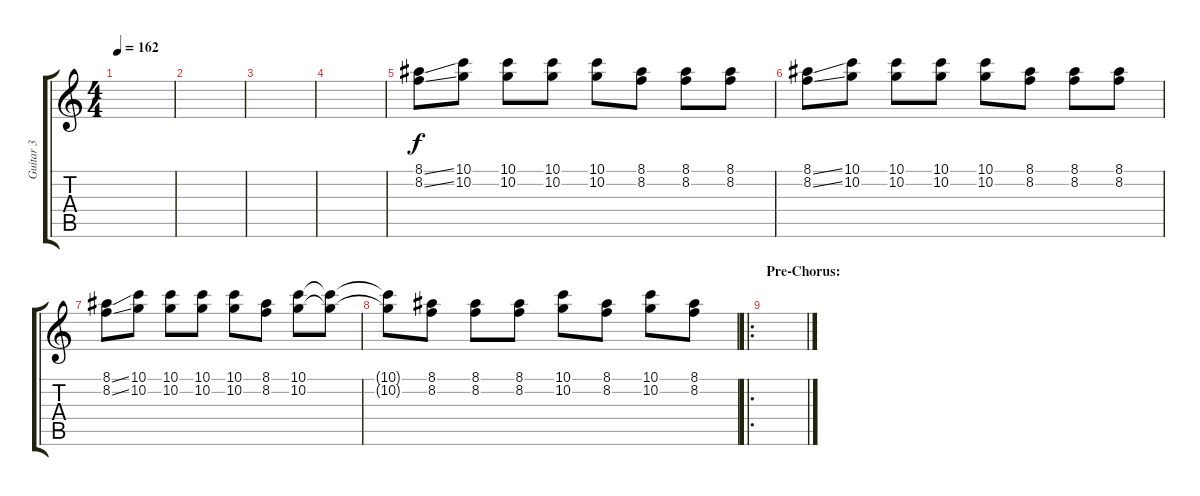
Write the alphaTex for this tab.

\track ("Guitar 3" "Guitar 3") {instrument distortionguitar}
\staff {score tabs}
\tuning (D4 A3 F3 C3 G2 C2) {hide}
\ts (4 4)
\tempo 162
\clef g2
\ks c
|
|
|
|
(8.1{ss} 8.2{ss}).8{volume 8} (10.1 10.2).8 (10.1 10.2).8 (10.1 10.2).8 (10.1 10.2).8 (8.1 8.2).8 (8.1 8.2).8 (8.1 8.2).8 |
(8.1{ss} 8.2{ss}).8{volume 8} (10.1 10.2).8 (10.1 10.2).8 (10.1 10.2).8 (10.1 10.2).8 (8.1 8.2).8 (8.1 8.2).8 (8.1 8.2).8 |
(8.1{ss} 8.2{ss}).8{volume 8} (10.1 10.2).8 (10.1 10.2).8 (10.1 10.2).8 (10.1 10.2).8 (8.1 8.2).8 (10.1 10.2).8 (10.1{t} 10.2{t}).8 |
(10.1{t} 10.2{t}).8{volume 8} (8.1 8.2).8 (8.1 8.2).8 (8.1 8.2).8 (10.1 10.2).8 (8.1 8.2).8 (10.1 10.2).8 (8.1 8.2).8 |
\ro
\section ("" "Pre-Chorus:")
